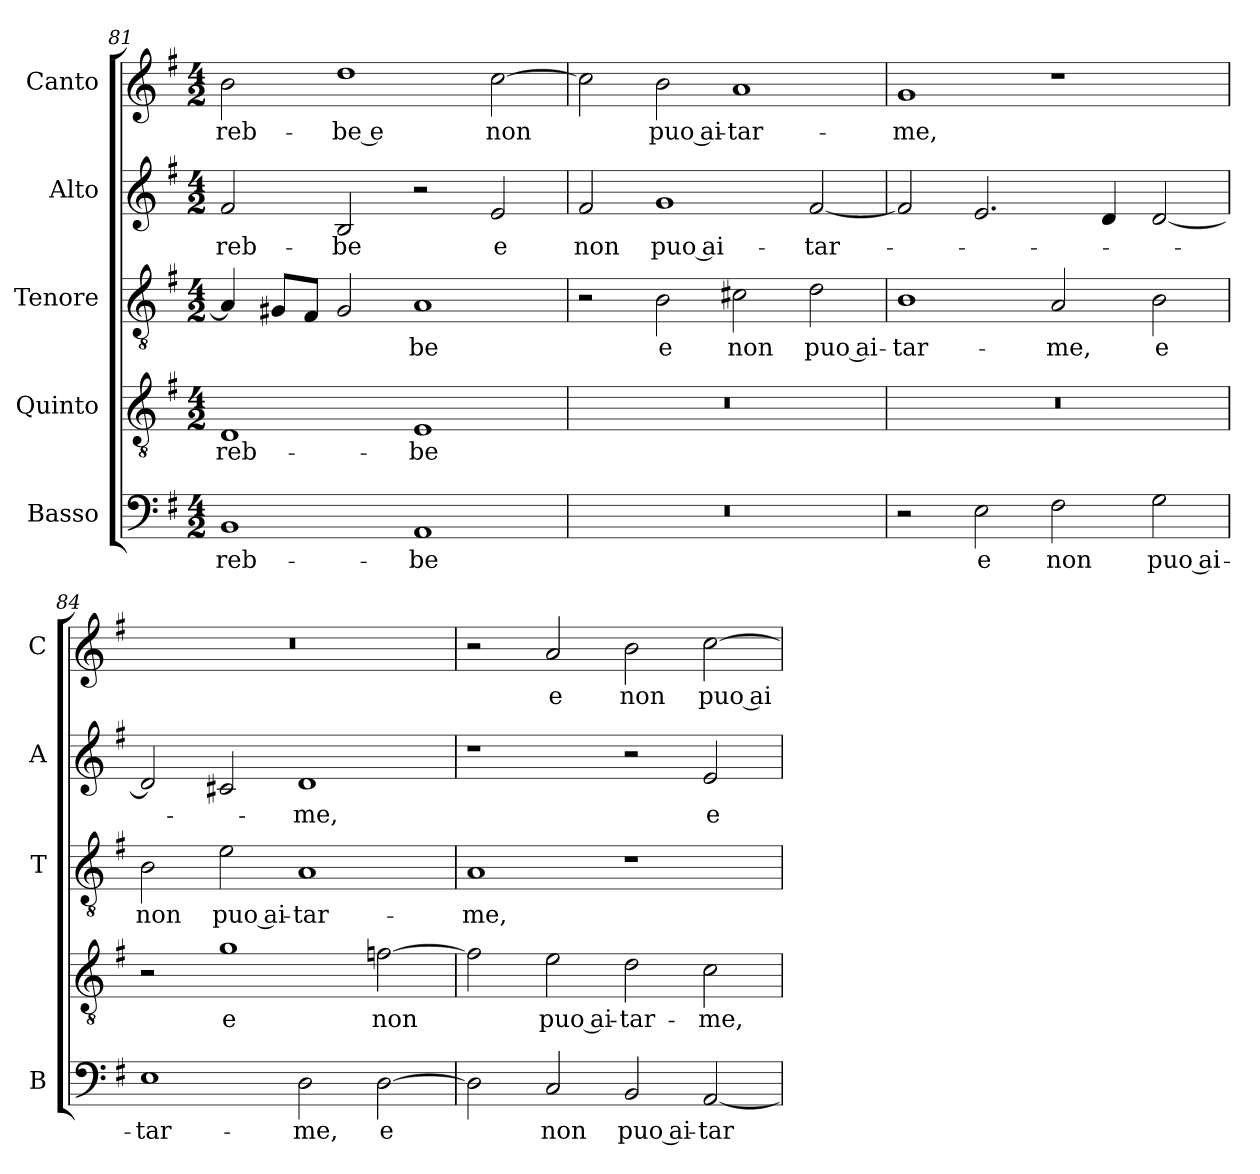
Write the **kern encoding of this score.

**kern	**text	**kern	**text	**kern	**text	**kern	**text	**kern	**text
*part5	*part5	*part4	*part4	*part3	*part3	*part2	*part2	*part1	*part1
*staff5	*staff5	*staff4	*staff4	*staff3	*staff3	*staff2	*staff2	*staff1	*staff1
*I"Basso	*	*I"Quinto	*	*I"Tenore	*	*I"Alto	*	*I"Canto	*
*I'B	*	*	*	*I'T	*	*I'A	*	*I'C	*
!!LO:PB:g=z
*clefF4	*	*clefGv2	*	*clefGv2	*	*clefG2	*	*clefG2	*
*k[f#]	*	*k[f#]	*	*k[f#]	*	*k[f#]	*	*k[f#]	*
*G:	*	*G:	*	*G:	*	*G:	*	*G:	*
*M4/2	*	*M4/2	*	*M4/2	*	*M4/2	*	*M4/2	*
=81	=81	=81	=81	=81	=81	=81	=81	=81	=81
!	!LO:LY:b	!	!	!	!	!	!	!	!
!	!	!	!LO:LY:b	!	!	!	!	!	!
!	!	!	!	!	!	!	!LO:LY:b	!	!
!	!	!	!	!	!	!	!	!	!LO:LY:b
1BB	-reb-	1D	-reb-	4A/]	.	2f#/	-reb-	2b\	-reb-
.	.	.	.	8G#X/L	.	.	.	.	.
.	.	.	.	8F#/J	.	.	.	.	.
!	!	!	!	!	!	!	!LO:LY:b	!	!
!	!	!	!	!	!	!	!	!	!LO:LY:b
.	.	.	.	2G#/	.	2B/	-be	1dd	-be e
!	!LO:LY:b	!	!	!	!	!	!	!	!
!	!	!	!LO:LY:b	!	!	!	!	!	!
!	!	!	!	!	!LO:LY:b	!	!	!	!
1AA	-be	1E	-be	1A	-be	2r	.	.	.
!	!	!	!	!	!	!	!LO:LY:b	!	!
!	!	!	!	!	!	!	!	!	!LO:LY:b
.	.	.	.	.	.	2e/	e	[2cc\	non
=82	=82	=82	=82	=82	=82	=82	=82	=82	=82
!	!	!	!	!	!	!	!LO:LY:b	!	!
0r	.	0r	.	2r	.	2f#/	non	2cc\]	.
!	!	!	!	!	!LO:LY:b	!	!	!	!
!	!	!	!	!	!	!	!LO:LY:b	!	!
!	!	!	!	!	!	!	!	!	!LO:LY:b
.	.	.	.	2B\	e	1g	puo ai-	2b\	puo ai-
!	!	!	!	!	!LO:LY:b	!	!	!	!
!	!	!	!	!	!	!	!	!	!LO:LY:b
.	.	.	.	2c#X\	non	.	.	1a	-tar-
!	!	!	!	!	!LO:LY:b	!	!	!	!
!	!	!	!	!	!	!	!LO:LY:b	!	!
.	.	.	.	2d\	puo ai-	[2f#/	-tar-	.	.
=83	=83	=83	=83	=83	=83	=83	=83	=83	=83
!	!	!	!	!	!LO:LY:b	!	!	!	!
!	!	!	!	!	!	!	!	!	!LO:LY:b
2r	.	0r	.	1B	-tar-	2f#/]	.	1g	-me,
!	!LO:LY:b	!	!	!	!	!	!	!	!
2E\	e	.	.	.	.	2.e/	.	.	.
!	!LO:LY:b	!	!	!	!	!	!	!	!
!	!	!	!	!	!LO:LY:b	!	!	!	!
2F#\	non	.	.	2A/	-me,	.	.	1r	.
.	.	.	.	.	.	4d/	.	.	.
!	!LO:LY:b	!	!	!	!	!	!	!	!
!	!	!	!	!	!LO:LY:b	!	!	!	!
2G\	puo ai-	.	.	2B\	e	[2d/	.	.	.
=84	=84	=84	=84	=84	=84	=84	=84	=84	=84
!	!LO:LY:b	!	!	!	!	!	!	!	!
!	!	!	!	!	!LO:LY:b	!	!	!	!
1E	-tar-	2r	.	2B\	non	2d/]	.	0r	.
!	!	!	!LO:LY:b	!	!	!	!	!	!
!	!	!	!	!	!LO:LY:b	!	!	!	!
.	.	1g	e	2e\	puo ai-	2c#X/	.	.	.
!	!LO:LY:b	!	!	!	!	!	!	!	!
!	!	!	!	!	!LO:LY:b	!	!	!	!
!	!	!	!	!	!	!	!LO:LY:b	!	!
2D\	-me,	.	.	1A	-tar-	1d	-me,	.	.
!	!LO:LY:b	!	!	!	!	!	!	!	!
!	!	!	!LO:LY:b	!	!	!	!	!	!
[2D\	e	[2fn\	non	.	.	.	.	.	.
=85	=85	=85	=85	=85	=85	=85	=85	=85	=85
!	!	!	!	!	!LO:LY:b	!	!	!	!
2D\]	.	2f\]	.	1A	-me,	1r	.	2r	.
!	!LO:LY:b	!	!	!	!	!	!	!	!
!	!	!	!LO:LY:b	!	!	!	!	!	!
!	!	!	!	!	!	!	!	!	!LO:LY:b
2C/	non	2e\	puo ai-	.	.	.	.	2a/	e
!	!LO:LY:b	!	!	!	!	!	!	!	!
!	!	!	!LO:LY:b	!	!	!	!	!	!
!	!	!	!	!	!	!	!	!	!LO:LY:b
2BB/	puo ai-	2d\	-tar-	1r	.	2r	.	2b\	non
!	!LO:LY:b	!	!	!	!	!	!	!	!
!	!	!	!LO:LY:b	!	!	!	!	!	!
!	!	!	!	!	!	!	!LO:LY:b	!	!
!	!	!	!	!	!	!	!	!	!LO:LY:b
[2AA/	-tar-	2c\	-me,	.	.	2e/	e	[2cc\	puo ai-
=	=	=	=	=	=	=	=	=	=
*-	*-	*-	*-	*-	*-	*-	*-	*-	*-
